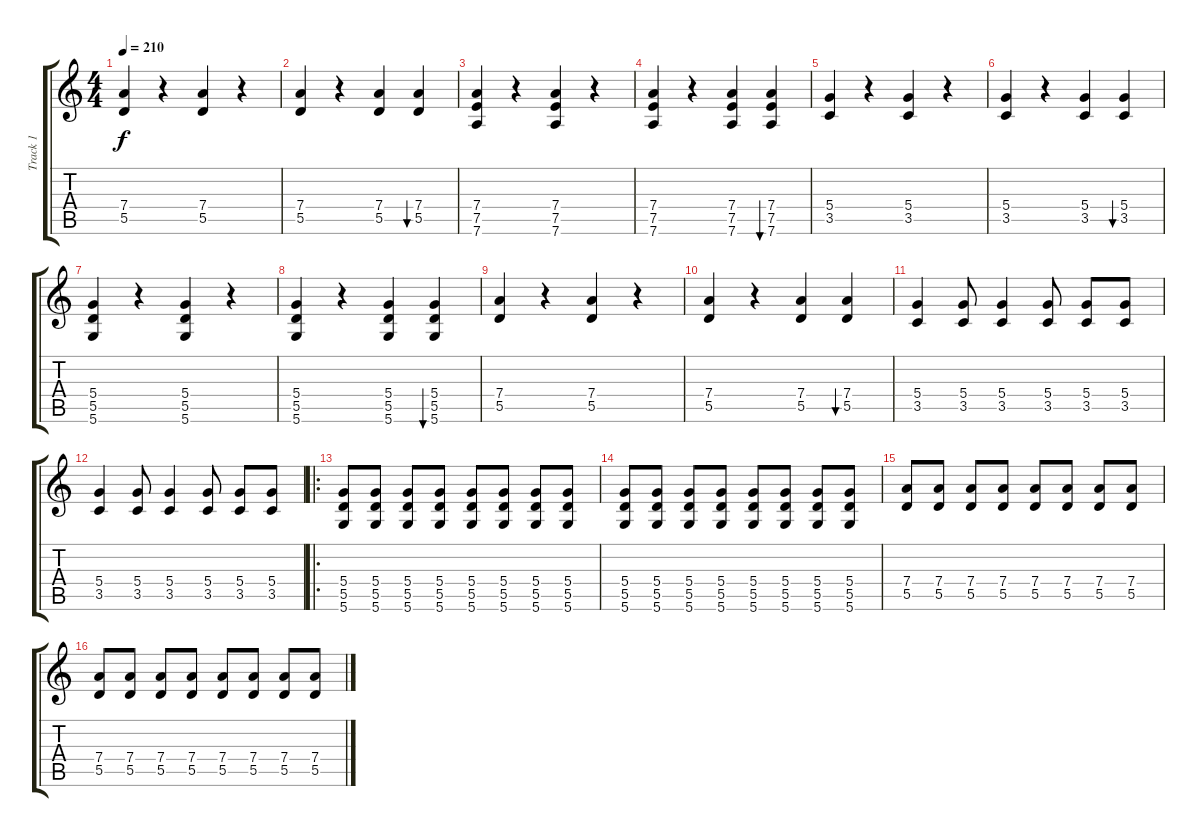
\track ("Track 1" "Track 1") {instrument electricguitarclean}
\staff {score tabs}
\tuning (E4 B3 G3 D3 A2 D2) {hide}
\ts (4 4)
\tempo 210
\clef g2
\ks c
(7.4 5.5).4{dy f} r.4 (7.4 5.5).4 r.4 |
(7.4 5.5).4 r.4 (7.4 5.5).4 (7.4 5.5).4{bu 60} |
(7.4 7.5 7.6).4{instrument overdrivenguitar} r.4 (7.4 7.5 7.6).4 r.4 |
(7.4 7.5 7.6).4 r.4 (7.4 7.5 7.6).4 (7.4 7.5 7.6).4{bu 60} |
(5.4 3.5).4 r.4 (5.4 3.5).4 r.4 |
(5.4 3.5).4 r.4 (5.4 3.5).4 (5.4 3.5).4{bu 60} |
(5.4 5.5 5.6).4 r.4 (5.4 5.5 5.6).4 r.4 |
(5.4 5.5 5.6).4 r.4 (5.4 5.5 5.6).4 (5.4 5.5 5.6).4{bu 60} |
(7.4 5.5).4 r.4 (7.4 5.5).4 r.4 |
(7.4 5.5).4 r.4 (7.4 5.5).4 (7.4 5.5).4{bu 60} |
(5.4 3.5).4{instrument electricguitarmuted} (5.4 3.5).8 (5.4 3.5).4 (5.4 3.5).8 (5.4 3.5).8 (5.4 3.5).8 |
(5.4 3.5).4 (5.4 3.5).8 (5.4 3.5).4 (5.4 3.5).8{instrument overdrivenguitar} (5.4 3.5).8 (5.4 3.5).8{instrument distortionguitar} |
\ro
(5.4 5.5 5.6).8{instrument distortionguitar} (5.4 5.5 5.6).8 (5.4 5.5 5.6).8 (5.4 5.5 5.6).8 (5.4 5.5 5.6).8 (5.4 5.5 5.6).8 (5.4 5.5 5.6).8 (5.4 5.5 5.6).8 |
(5.4 5.5 5.6).8 (5.4 5.5 5.6).8 (5.4 5.5 5.6).8 (5.4 5.5 5.6).8 (5.4 5.5 5.6).8 (5.4 5.5 5.6).8 (5.4 5.5 5.6).8 (5.4 5.5 5.6).8 |
(7.4 5.5).8 (7.4 5.5).8 (7.4 5.5).8 (7.4 5.5).8 (7.4 5.5).8 (7.4 5.5).8 (7.4 5.5).8 (7.4 5.5).8 |
(7.4 5.5).8 (7.4 5.5).8 (7.4 5.5).8 (7.4 5.5).8 (7.4 5.5).8 (7.4 5.5).8 (7.4 5.5).8 (7.4 5.5).8
